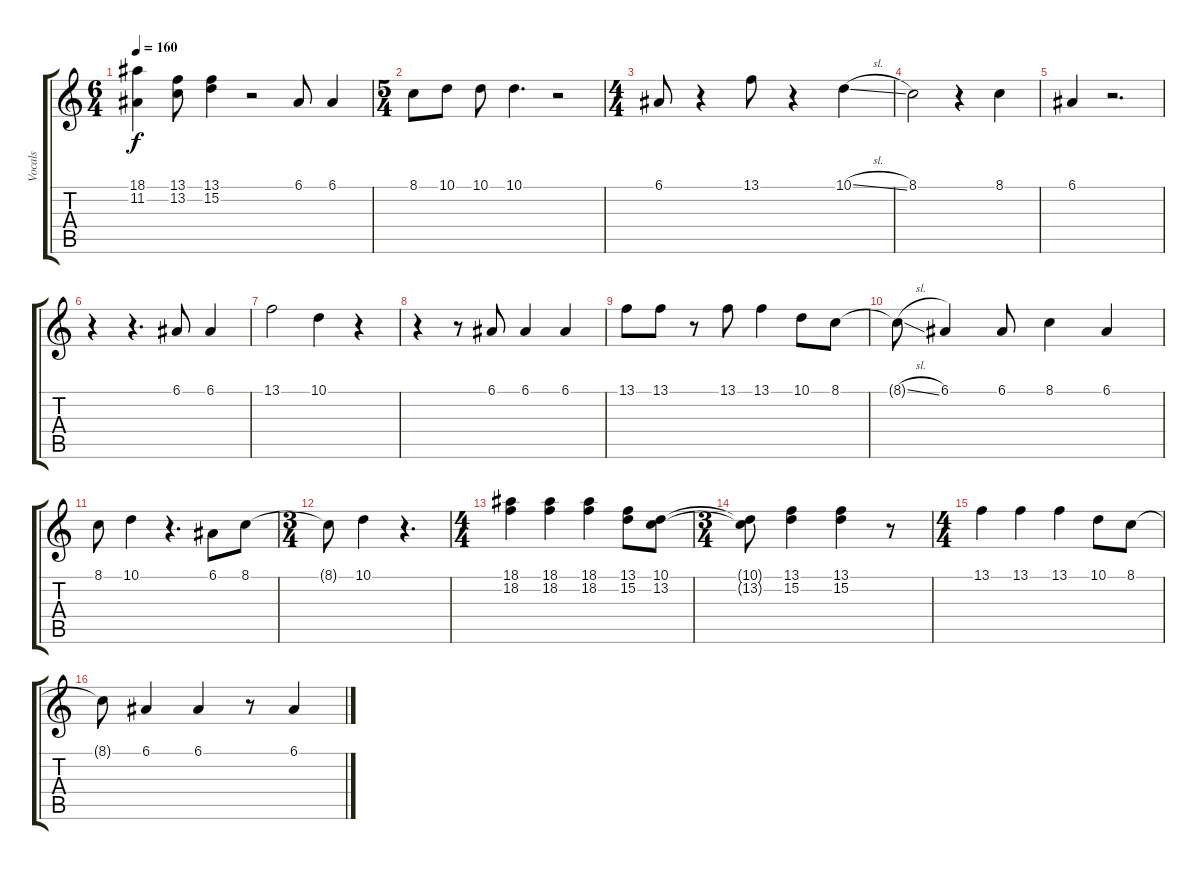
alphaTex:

\track ("Vocals" "Vocals") {instrument altosax}
\staff {score tabs}
\tuning (E4 B3 G3 D3 A2 E2) {hide}
\ts (6 4)
\tempo 160
\clef g2
\ks c
(18.1 11.2).4{dy f} (13.1 13.2).8 (13.1 15.2).4 r.2 6.1.8 6.1.4 |
\ts (5 4)
8.1.8 10.1.8 10.1.8 10.1.4{d} r.2 |
\ts (4 4)
6.1.8 r.4 13.1.8 r.4 10.1{sl}.4 |
8.1.2 r.4 8.1.4 |
6.1.4 r.2{d} |
r.4 r.4{d} 6.1.8 6.1.4 |
13.1.2 10.1.4 r.4 |
r.4 r.8 6.1.8 6.1.4 6.1.4 |
13.1.8 13.1.8 r.8 13.1.8 13.1.4 10.1.8 8.1.8 |
8.1{sl t}.8 6.1.4 6.1.8 8.1.4 6.1.4 |
8.1.8 10.1.4 r.4{d} 6.1.8 8.1.8 |
\ts (3 4)
8.1{t}.8 10.1.4 r.4{d} |
\ts (4 4)
(18.1 18.2).4 (18.1 18.2).4 (18.1 18.2).4 (13.1 15.2).8 (10.1 13.2).8 |
\ts (3 4)
(10.1{t} 13.2{t}).8 (13.1 15.2).4 (13.1 15.2).4 r.8 |
\ts (4 4)
13.1.4 13.1.4 13.1.4 10.1.8 8.1.8 |
8.1{t}.8 6.1.4 6.1.4 r.8 6.1.4
